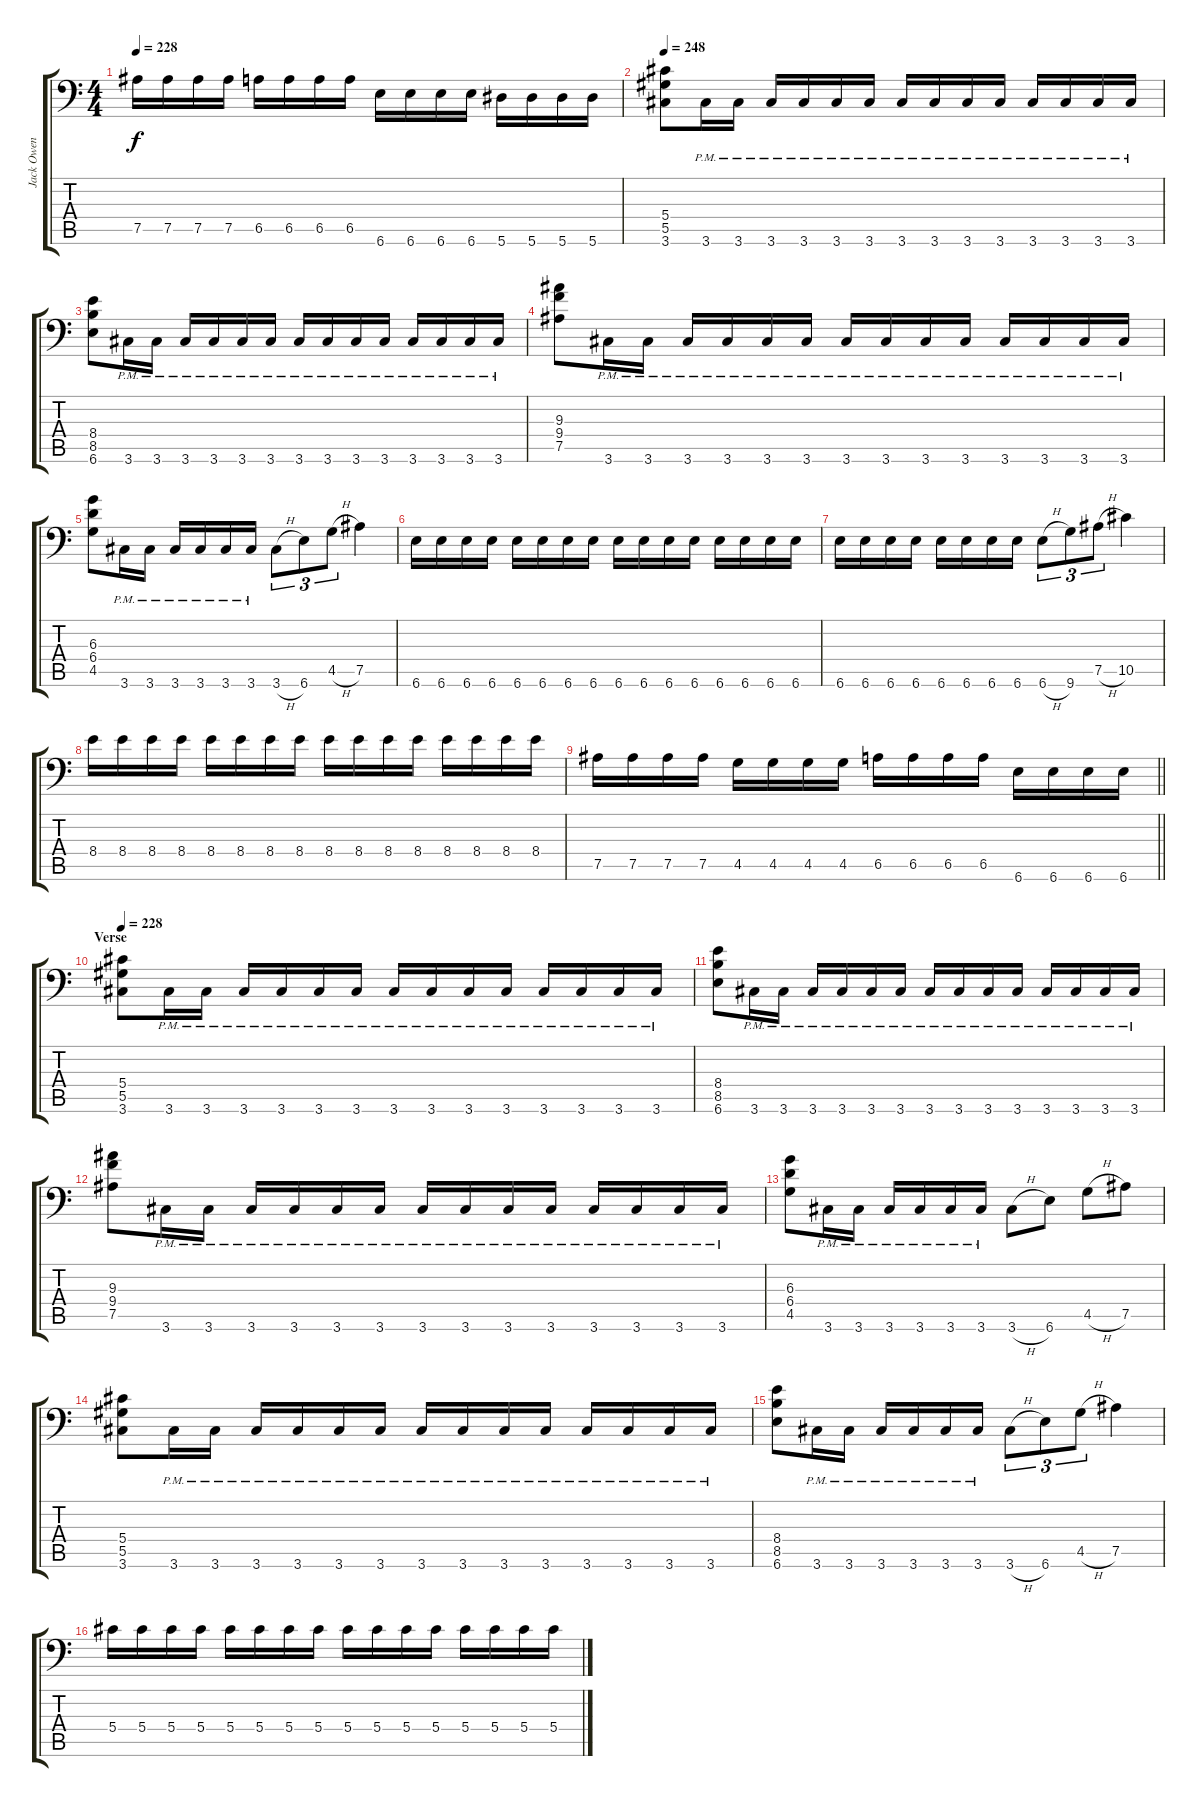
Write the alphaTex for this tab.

\track ("Jack Owen" "Jack Owen") {instrument distortionguitar}
\staff {score tabs}
\tuning (Bb3 F3 Db3 Ab2 Eb2 Bb1) {hide}
\ts (4 4)
\tempo 228
\clef f4
\ks c
7.5.16{dy f} 7.5.16 7.5.16 7.5.16 6.5.16 6.5.16 6.5.16 6.5.16 6.6.16 6.6.16 6.6.16 6.6.16 5.6.16 5.6.16 5.6.16 5.6.16 |
\tempo 248
(5.4 5.5 3.6).8 3.6{pm}.16 3.6{pm}.16 3.6{pm}.16 3.6{pm}.16 3.6{pm}.16 3.6{pm}.16 3.6{pm}.16 3.6{pm}.16 3.6{pm}.16 3.6{pm}.16 3.6{pm}.16 3.6{pm}.16 3.6{pm}.16 3.6{pm}.16 |
(8.4 8.5 6.6).8 3.6{pm}.16 3.6{pm}.16 3.6{pm}.16 3.6{pm}.16 3.6{pm}.16 3.6{pm}.16 3.6{pm}.16 3.6{pm}.16 3.6{pm}.16 3.6{pm}.16 3.6{pm}.16 3.6{pm}.16 3.6{pm}.16 3.6{pm}.16 |
(9.3 9.4 7.5).8 3.6{pm}.16 3.6{pm}.16 3.6{pm}.16 3.6{pm}.16 3.6{pm}.16 3.6{pm}.16 3.6{pm}.16 3.6{pm}.16 3.6{pm}.16 3.6{pm}.16 3.6{pm}.16 3.6{pm}.16 3.6{pm}.16 3.6{pm}.16 |
(6.3 6.4 4.5).8 3.6{pm}.16 3.6{pm}.16 3.6{pm}.16 3.6{pm}.16 3.6{pm}.16 3.6{pm}.16 3.6{h}.8{tu (3 2)} 6.6.8{tu (3 2)} 4.5{h}.8{tu (3 2)} 7.5.4 |
6.6.16 6.6.16 6.6.16 6.6.16 6.6.16 6.6.16 6.6.16 6.6.16 6.6.16 6.6.16 6.6.16 6.6.16 6.6.16 6.6.16 6.6.16 6.6.16 |
6.6.16 6.6.16 6.6.16 6.6.16 6.6.16 6.6.16 6.6.16 6.6.16 6.6{h}.8{tu (3 2)} 9.6.8{tu (3 2)} 7.5{h}.8{tu (3 2)} 10.5.4 |
8.4.16 8.4.16 8.4.16 8.4.16 8.4.16 8.4.16 8.4.16 8.4.16 8.4.16 8.4.16 8.4.16 8.4.16 8.4.16 8.4.16 8.4.16 8.4.16 |
\barLineRight lightlight
7.5.16 7.5.16 7.5.16 7.5.16 4.5.16 4.5.16 4.5.16 4.5.16 6.5.16 6.5.16 6.5.16 6.5.16 6.6.16 6.6.16 6.6.16 6.6.16 |
\section ("" "Verse")
\tempo 228
(5.4 5.5 3.6).8 3.6{pm}.16 3.6{pm}.16 3.6{pm}.16 3.6{pm}.16 3.6{pm}.16 3.6{pm}.16 3.6{pm}.16 3.6{pm}.16 3.6{pm}.16 3.6{pm}.16 3.6{pm}.16 3.6{pm}.16 3.6{pm}.16 3.6{pm}.16 |
(8.4 8.5 6.6).8 3.6{pm}.16 3.6{pm}.16 3.6{pm}.16 3.6{pm}.16 3.6{pm}.16 3.6{pm}.16 3.6{pm}.16 3.6{pm}.16 3.6{pm}.16 3.6{pm}.16 3.6{pm}.16 3.6{pm}.16 3.6{pm}.16 3.6{pm}.16 |
(9.3 9.4 7.5).8 3.6{pm}.16 3.6{pm}.16 3.6{pm}.16 3.6{pm}.16 3.6{pm}.16 3.6{pm}.16 3.6{pm}.16 3.6{pm}.16 3.6{pm}.16 3.6{pm}.16 3.6{pm}.16 3.6{pm}.16 3.6{pm}.16 3.6{pm}.16 |
(6.3 6.4 4.5).8 3.6{pm}.16 3.6{pm}.16 3.6{pm}.16 3.6{pm}.16 3.6{pm}.16 3.6{pm}.16 3.6{h}.8 6.6.8 4.5{h}.8 7.5.8 |
(5.4 5.5 3.6).8 3.6{pm}.16 3.6{pm}.16 3.6{pm}.16 3.6{pm}.16 3.6{pm}.16 3.6{pm}.16 3.6{pm}.16 3.6{pm}.16 3.6{pm}.16 3.6{pm}.16 3.6{pm}.16 3.6{pm}.16 3.6{pm}.16 3.6{pm}.16 |
(8.4 8.5 6.6).8 3.6{pm}.16 3.6{pm}.16 3.6{pm}.16 3.6{pm}.16 3.6{pm}.16 3.6{pm}.16 3.6{h}.8{tu (3 2)} 6.6.8{tu (3 2)} 4.5{h}.8{tu (3 2)} 7.5.4 |
5.4.16 5.4.16 5.4.16 5.4.16 5.4.16 5.4.16 5.4.16 5.4.16 5.4.16 5.4.16 5.4.16 5.4.16 5.4.16 5.4.16 5.4.16 5.4.16
